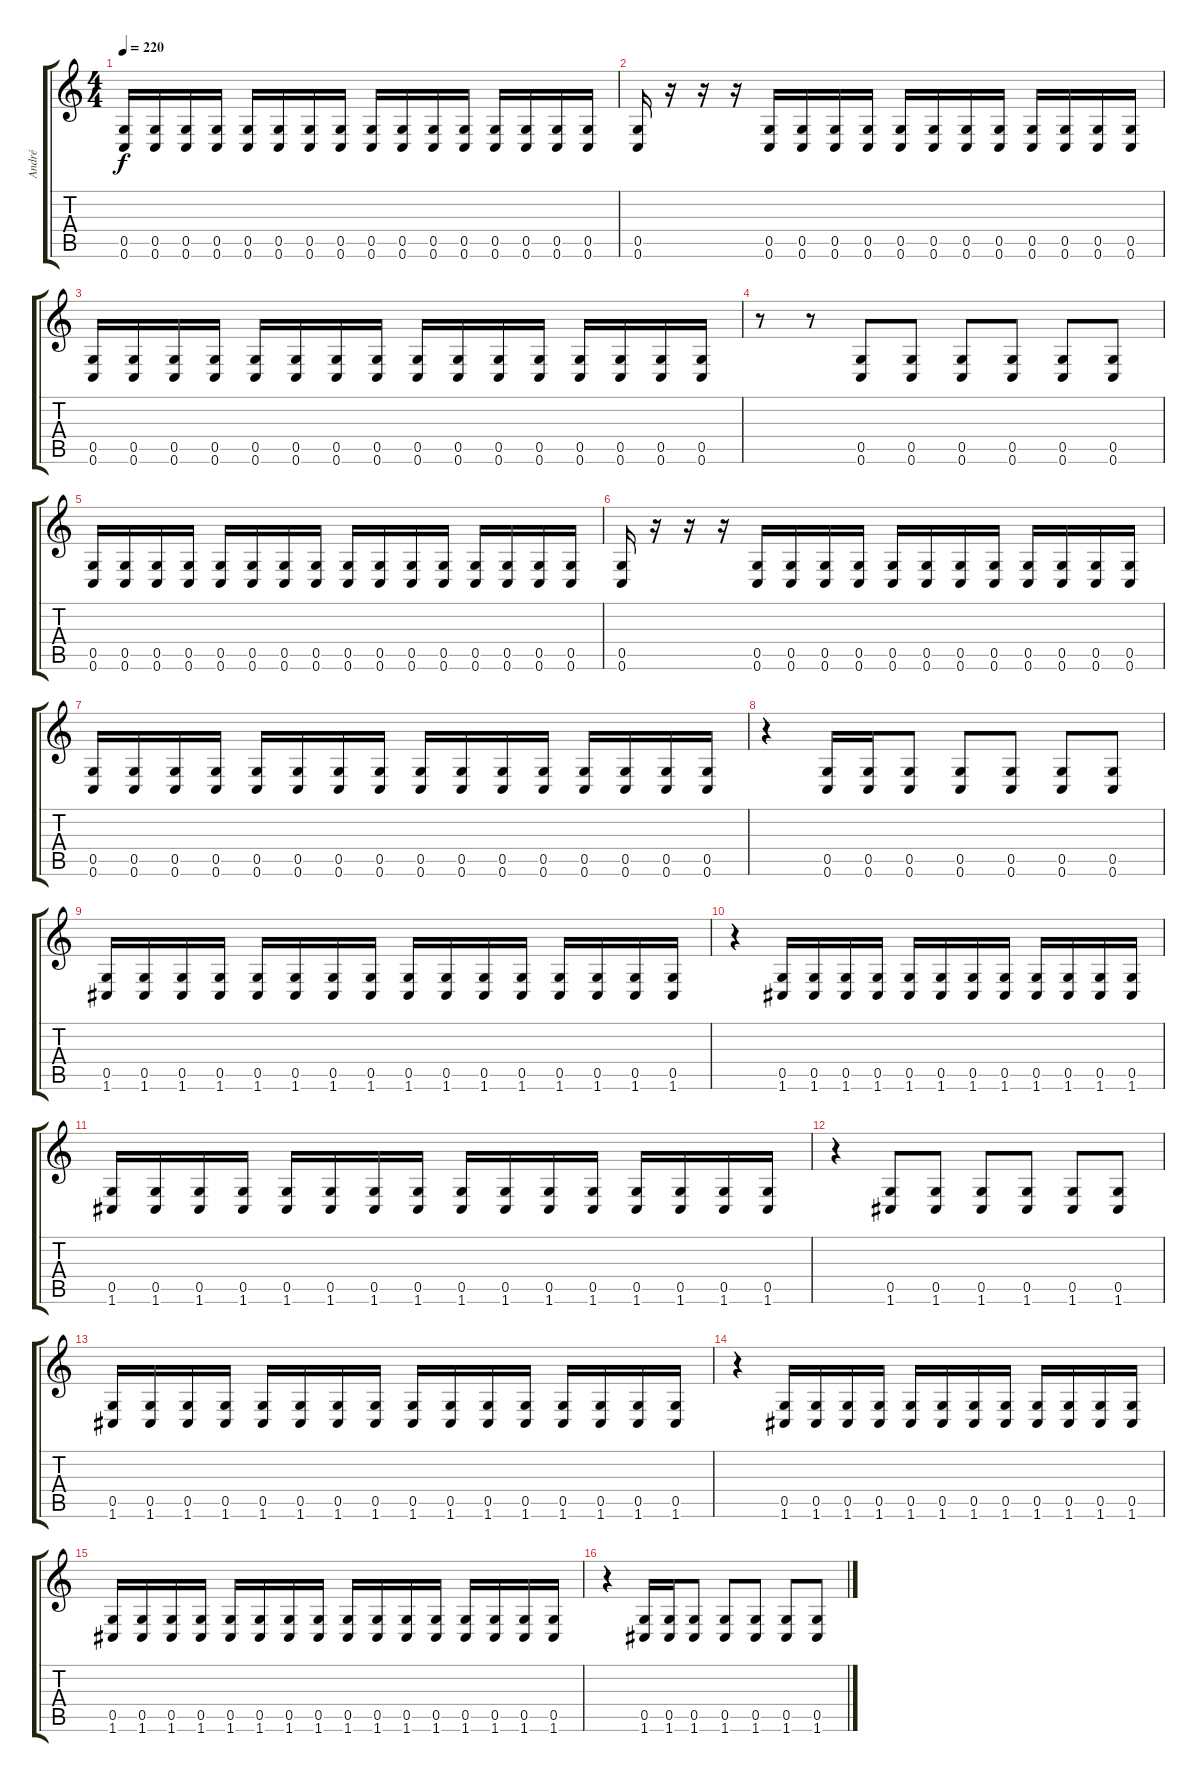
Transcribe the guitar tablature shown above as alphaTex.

\track ("André" "André") {instrument distortionguitar}
\staff {score tabs}
\tuning (D4 A3 F3 C3 G2 C2) {hide}
\ts (4 4)
\tempo 220
\clef g2
\ks c
(0.5 0.6).16{dy f} (0.5 0.6).16 (0.5 0.6).16 (0.5 0.6).16 (0.5 0.6).16 (0.5 0.6).16 (0.5 0.6).16 (0.5 0.6).16 (0.5 0.6).16 (0.5 0.6).16 (0.5 0.6).16 (0.5 0.6).16 (0.5 0.6).16 (0.5 0.6).16 (0.5 0.6).16 (0.5 0.6).16 |
(0.5 0.6).16 r.16 r.16 r.16 (0.5 0.6).16 (0.5 0.6).16 (0.5 0.6).16 (0.5 0.6).16 (0.5 0.6).16 (0.5 0.6).16 (0.5 0.6).16 (0.5 0.6).16 (0.5 0.6).16 (0.5 0.6).16 (0.5 0.6).16 (0.5 0.6).16 |
(0.5 0.6).16 (0.5 0.6).16 (0.5 0.6).16 (0.5 0.6).16 (0.5 0.6).16 (0.5 0.6).16 (0.5 0.6).16 (0.5 0.6).16 (0.5 0.6).16 (0.5 0.6).16 (0.5 0.6).16 (0.5 0.6).16 (0.5 0.6).16 (0.5 0.6).16 (0.5 0.6).16 (0.5 0.6).16 |
r.8 r.8 (0.5 0.6).8 (0.5 0.6).8 (0.5 0.6).8 (0.5 0.6).8 (0.5 0.6).8 (0.5 0.6).8 |
(0.5 0.6).16 (0.5 0.6).16 (0.5 0.6).16 (0.5 0.6).16 (0.5 0.6).16 (0.5 0.6).16 (0.5 0.6).16 (0.5 0.6).16 (0.5 0.6).16 (0.5 0.6).16 (0.5 0.6).16 (0.5 0.6).16 (0.5 0.6).16 (0.5 0.6).16 (0.5 0.6).16 (0.5 0.6).16 |
(0.5 0.6).16 r.16 r.16 r.16 (0.5 0.6).16 (0.5 0.6).16 (0.5 0.6).16 (0.5 0.6).16 (0.5 0.6).16 (0.5 0.6).16 (0.5 0.6).16 (0.5 0.6).16 (0.5 0.6).16 (0.5 0.6).16 (0.5 0.6).16 (0.5 0.6).16 |
(0.5 0.6).16 (0.5 0.6).16 (0.5 0.6).16 (0.5 0.6).16 (0.5 0.6).16 (0.5 0.6).16 (0.5 0.6).16 (0.5 0.6).16 (0.5 0.6).16 (0.5 0.6).16 (0.5 0.6).16 (0.5 0.6).16 (0.5 0.6).16 (0.5 0.6).16 (0.5 0.6).16 (0.5 0.6).16 |
r.4 (0.5 0.6).16 (0.5 0.6).16 (0.5 0.6).8 (0.5 0.6).8 (0.5 0.6).8 (0.5 0.6).8 (0.5 0.6).8 |
(0.5 1.6).16 (0.5 1.6).16 (0.5 1.6).16 (0.5 1.6).16 (0.5 1.6).16 (0.5 1.6).16 (0.5 1.6).16 (0.5 1.6).16 (0.5 1.6).16 (0.5 1.6).16 (0.5 1.6).16 (0.5 1.6).16 (0.5 1.6).16 (0.5 1.6).16 (0.5 1.6).16 (0.5 1.6).16 |
r.4 (0.5 1.6).16 (0.5 1.6).16 (0.5 1.6).16 (0.5 1.6).16 (0.5 1.6).16 (0.5 1.6).16 (0.5 1.6).16 (0.5 1.6).16 (0.5 1.6).16 (0.5 1.6).16 (0.5 1.6).16 (0.5 1.6).16 |
(0.5 1.6).16 (0.5 1.6).16 (0.5 1.6).16 (0.5 1.6).16 (0.5 1.6).16 (0.5 1.6).16 (0.5 1.6).16 (0.5 1.6).16 (0.5 1.6).16 (0.5 1.6).16 (0.5 1.6).16 (0.5 1.6).16 (0.5 1.6).16 (0.5 1.6).16 (0.5 1.6).16 (0.5 1.6).16 |
r.4 (0.5 1.6).8 (0.5 1.6).8 (0.5 1.6).8 (0.5 1.6).8 (0.5 1.6).8 (0.5 1.6).8 |
(0.5 1.6).16 (0.5 1.6).16 (0.5 1.6).16 (0.5 1.6).16 (0.5 1.6).16 (0.5 1.6).16 (0.5 1.6).16 (0.5 1.6).16 (0.5 1.6).16 (0.5 1.6).16 (0.5 1.6).16 (0.5 1.6).16 (0.5 1.6).16 (0.5 1.6).16 (0.5 1.6).16 (0.5 1.6).16 |
r.4 (0.5 1.6).16 (0.5 1.6).16 (0.5 1.6).16 (0.5 1.6).16 (0.5 1.6).16 (0.5 1.6).16 (0.5 1.6).16 (0.5 1.6).16 (0.5 1.6).16 (0.5 1.6).16 (0.5 1.6).16 (0.5 1.6).16 |
(0.5 1.6).16 (0.5 1.6).16 (0.5 1.6).16 (0.5 1.6).16 (0.5 1.6).16 (0.5 1.6).16 (0.5 1.6).16 (0.5 1.6).16 (0.5 1.6).16 (0.5 1.6).16 (0.5 1.6).16 (0.5 1.6).16 (0.5 1.6).16 (0.5 1.6).16 (0.5 1.6).16 (0.5 1.6).16 |
r.4 (0.5 1.6).16 (0.5 1.6).16 (0.5 1.6).8 (0.5 1.6).8 (0.5 1.6).8 (0.5 1.6).8 (0.5 1.6).8
